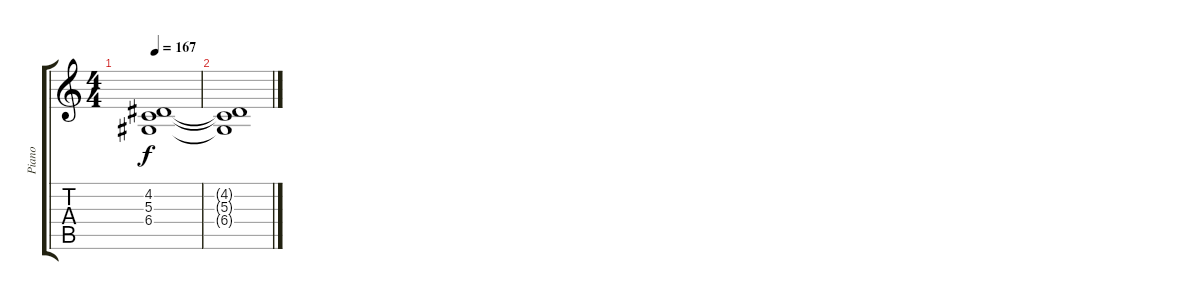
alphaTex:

\track ("Piano" "Piano") {instrument acousticgrandpiano}
\staff {score tabs}
\tuning (E4 B3 G3 D3 A2 E2) {hide}
\ts (4 4)
\tempo 167
\clef g2
\ks c
(4.2{t} 5.3{t} 6.4{t}).1{dy f} |
(4.2{t} 5.3{t} 6.4{t}).1
